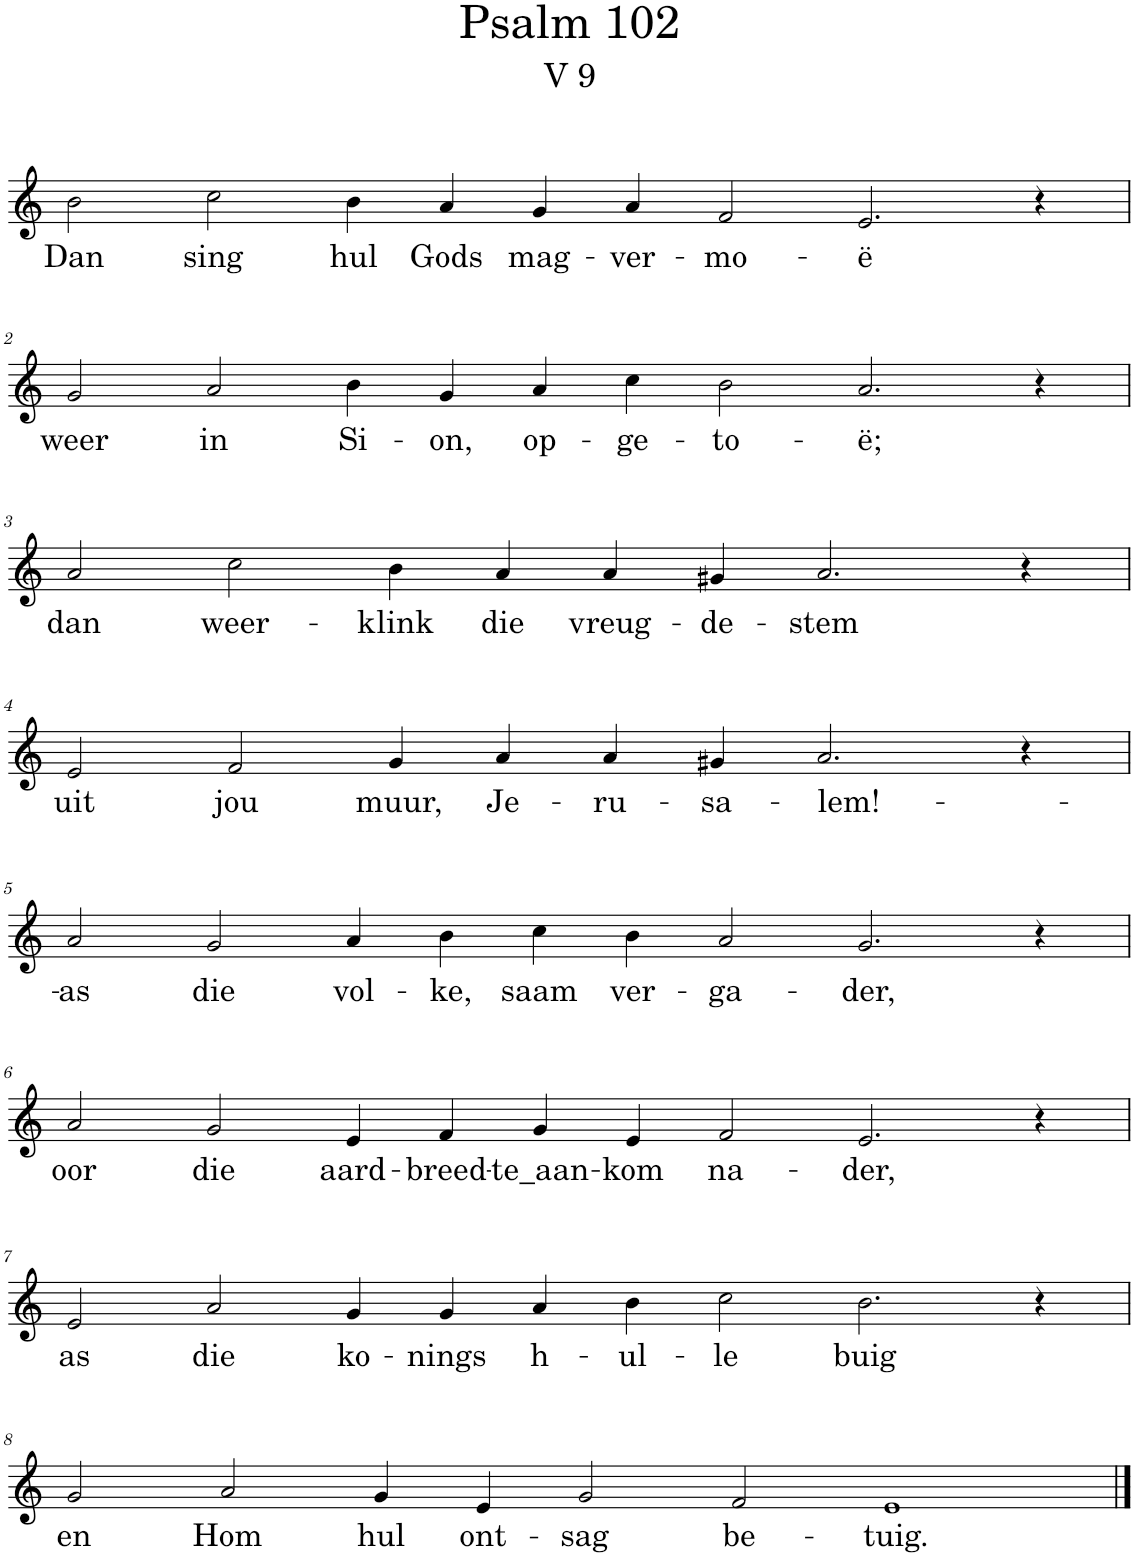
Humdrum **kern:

**kern	**text
*part1	*part1
*staff1	*staff1
*I"Pipe Organ	*
*I'Org.	*
*clefG2	*
*k[]	*
*M14/4	*
=1	=1
!	!LO:LY:b
2b\	Dan
!	!LO:LY:b
2cc\	sing
!	!LO:LY:b
4b\	hul
!	!LO:LY:b
4a/	Gods
!	!LO:LY:b
4g/	mag-
!	!LO:LY:b
4a/	-ver-
!	!LO:LY:b
2f/	-mo-
!	!LO:LY:b
2.e/	-ë
4r	.
!!LO:LB:g=z
=2	=2
!	!LO:LY:b
2g/	weer
!	!LO:LY:b
2a/	in
!	!LO:LY:b
4b\	Si-
!	!LO:LY:b
4g/	-on,
!	!LO:LY:b
4a/	op-
!	!LO:LY:b
4cc\	-ge-
!	!LO:LY:b
2b\	-to-
!	!LO:LY:b
2.a/	-ë;
4r	.
!!LO:LB:g=z
=3	=3
*M12/4	*
!	!LO:LY:b
2a/	dan
!	!LO:LY:b
2cc\	weer-
!	!LO:LY:b
4b\	-klink
!	!LO:LY:b
4a/	die
!	!LO:LY:b
4a/	vreug-
!	!LO:LY:b
4g#X/	-de-
!	!LO:LY:b
2.a/	-stem
4r	.
!!LO:LB:g=z
=4	=4
!	!LO:LY:b
2e/	uit
!	!LO:LY:b
2f/	jou
!	!LO:LY:b
4g/	muur,
!	!LO:LY:b
4a/	Je-
!	!LO:LY:b
4a/	-ru-
!	!LO:LY:b
4g#X/	-sa-
!	!LO:LY:b
2.a/	-lem!-
4r	.
!!LO:LB:g=z
=5	=5
*M14/4	*
!	!LO:LY:b
2a/	-as
!	!LO:LY:b
2g/	die
!	!LO:LY:b
4a/	vol-
!	!LO:LY:b
4b\	-ke,
!	!LO:LY:b
4cc\	saam
!	!LO:LY:b
4b\	ver-
!	!LO:LY:b
2a/	-ga-
!	!LO:LY:b
2.g/	-der,
4r	.
!!LO:LB:g=z
=6	=6
!	!LO:LY:b
2a/	oor
!	!LO:LY:b
2g/	die
!	!LO:LY:b
4e/	aard-
!	!LO:LY:b
4f/	-breed-
!	!LO:LY:b
4g/	-te_aan-
!	!LO:LY:b
4e/	-kom
!	!LO:LY:b
2f/	na-
!	!LO:LY:b
2.e/	-der,
4r	.
!!LO:LB:g=z
=7	=7
!	!LO:LY:b
2e/	as
!	!LO:LY:b
2a/	die
!	!LO:LY:b
4g/	ko-
!	!LO:LY:b
4g/	-nings
!	!LO:LY:b
4a/	h-
!	!LO:LY:b
4b\	-ul-
!	!LO:LY:b
2cc\	-le
!	!LO:LY:b
2.b\	buig
4r	.
!!LO:LB:g=z
=8	=8
!	!LO:LY:b
2g/	en
!	!LO:LY:b
2a/	Hom
!	!LO:LY:b
4g/	hul
!	!LO:LY:b
4e/	ont-
!	!LO:LY:b
2g/	-sag
!	!LO:LY:b
2f/	be-
!	!LO:LY:b
1e	-tuig.
==	==
*-	*-
